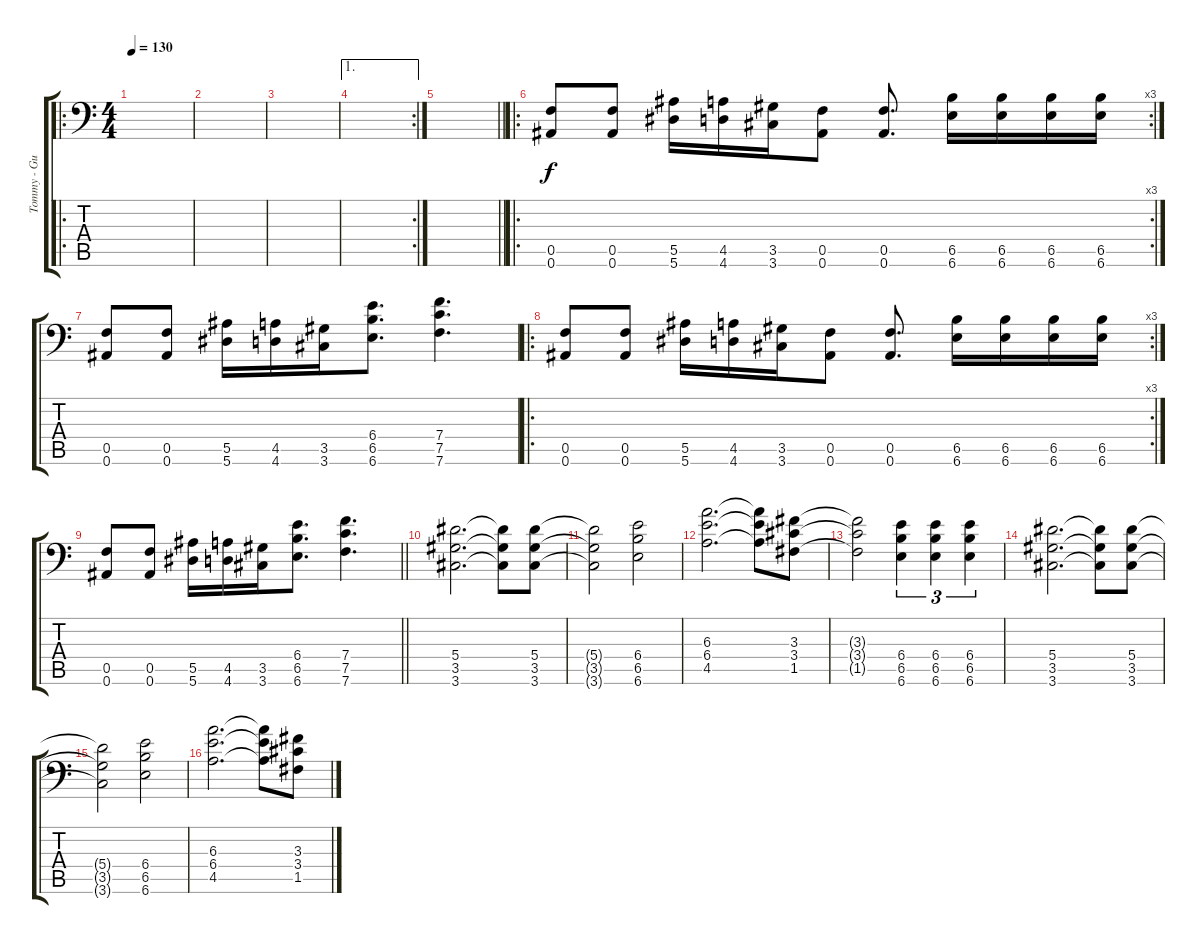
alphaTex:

\track ("Tommy - Guitar 2" "Tommy - Gu") {instrument distortionguitar}
\staff {score tabs}
\tuning (C4 G3 Eb3 Bb2 F2 Bb1) {hide}
\ro
\ts (4 4)
\section ("" "")
\tempo 130
\clef f4
\ks c
|
|
|
\ae 1
\rc 2
|
\barLineRight lightlight
|
\ro
\rc 3
\section ("" "")
(0.5 0.6).8 (0.5 0.6).8 (5.5 5.6).16 (4.5 4.6).16 (3.5 3.6).16 (0.5 0.6).8 (0.5 0.6).8{d} (6.5 6.6).16 (6.5 6.6).16 (6.5 6.6).16 (6.5 6.6).16 |
(0.5 0.6).8 (0.5 0.6).8 (5.5 5.6).16 (4.5 4.6).16 (3.5 3.6).16 (6.4 6.5 6.6).8{d} (7.4 7.5 7.6).4{d} |
\ro
\rc 3
(0.5 0.6).8 (0.5 0.6).8 (5.5 5.6).16 (4.5 4.6).16 (3.5 3.6).16 (0.5 0.6).8 (0.5 0.6).8{d} (6.5 6.6).16 (6.5 6.6).16 (6.5 6.6).16 (6.5 6.6).16 |
\barLineRight lightlight
(0.5 0.6).8 (0.5 0.6).8 (5.5 5.6).16 (4.5 4.6).16 (3.5 3.6).16 (6.4 6.5 6.6).8{d} (7.4 7.5 7.6).4{d} |
\section ("" "")
(5.4 3.5 3.6).2{d} (5.4{t} 3.5{t} 3.6{t}).8 (5.4 3.5 3.6).8 |
(5.4{t} 3.5{t} 3.6{t}).2 (6.4 6.5 6.6).2 |
(6.3 6.4 4.5).2{d} (6.3{t} 6.4{t} 4.5{t}).8 (3.3 3.4 1.5).8 |
(3.3{t} 3.4{t} 1.5{t}).2 (6.4 6.5 6.6).4{tu (3 2)} (6.4 6.5 6.6).4{tu (3 2)} (6.4 6.5 6.6).4{tu (3 2)} |
(5.4 3.5 3.6).2{d} (5.4{t} 3.5{t} 3.6{t}).8 (5.4 3.5 3.6).8 |
(5.4{t} 3.5{t} 3.6{t}).2 (6.4 6.5 6.6).2 |
(6.3 6.4 4.5).2{d} (6.3{t} 6.4{t} 4.5{t}).8 (3.3 3.4 1.5).8
